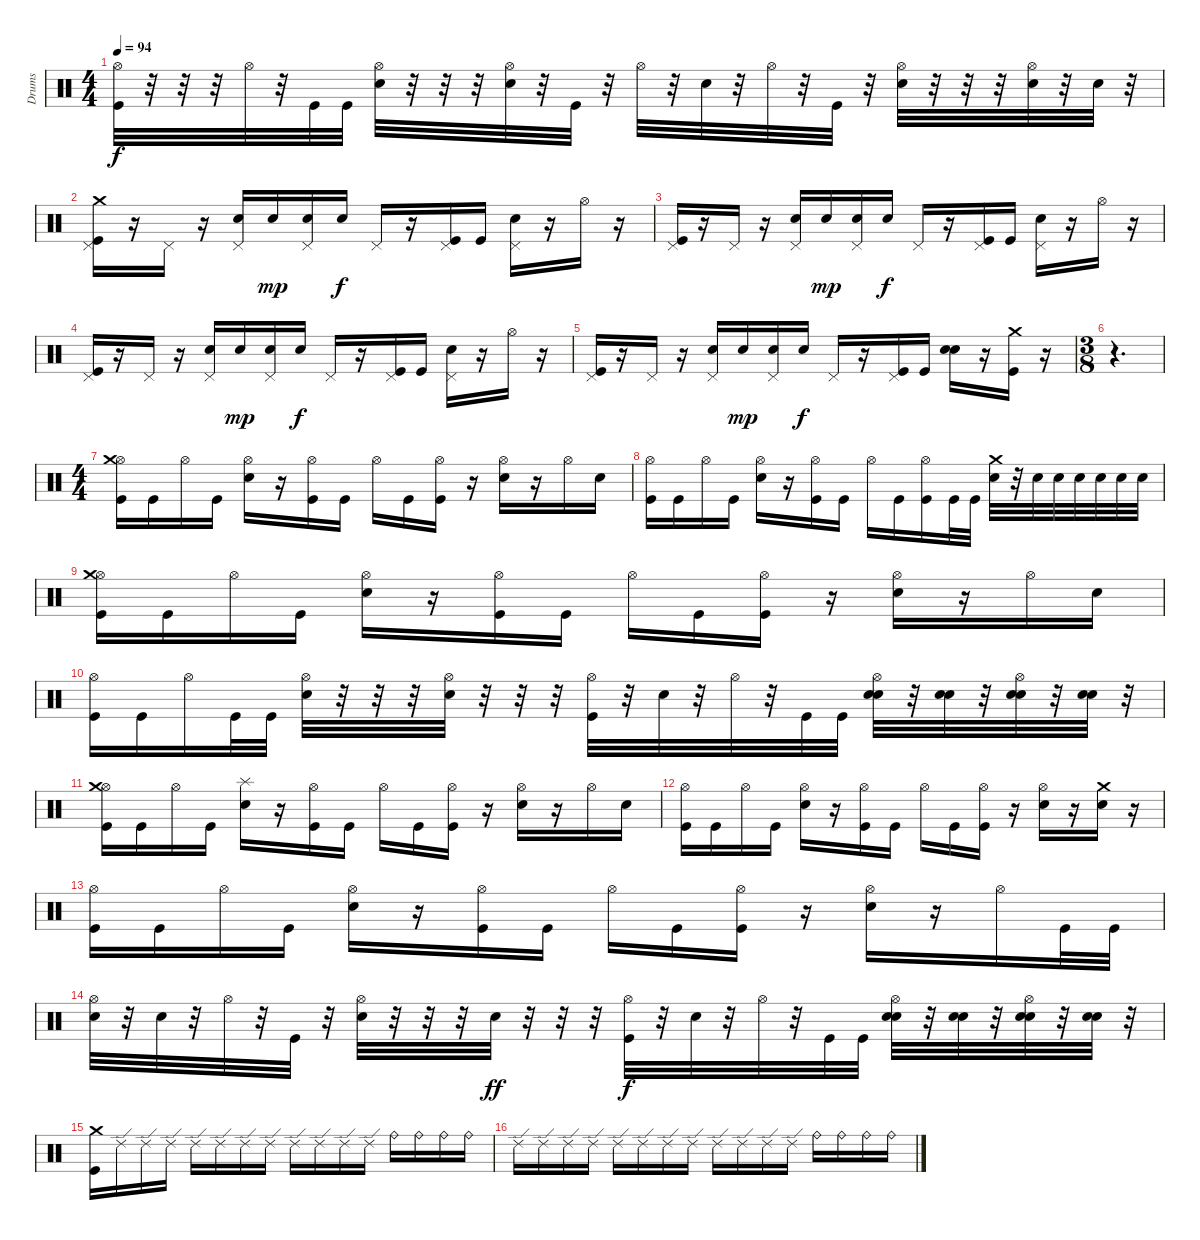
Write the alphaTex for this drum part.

\track ("Drums" "Drums") {instrument percussion}
\staff {score}
\articulation defaults
\ts (4 4)
\tempo 94
\clef neutral
\ks c
("Hi-Hat (open)" "Kick (hit)").32{dy f} r.32 r.32 r.32 "Hi-Hat (open)".32 r.32 "Kick (hit)".32 "Kick (hit)".32 ("Hi-Hat (open)" "Electric Snare (hit)").32 r.32 r.32 r.32 ("Hi-Hat (open)" "Electric Snare (hit)").32 r.32 "Kick (hit)".32 r.32 "Hi-Hat (open)".32 r.32 "Electric Snare (hit)".32 r.32 "Hi-Hat (open)".32 r.32 "Kick (hit)".32 r.32 ("Hi-Hat (open)" "Electric Snare (hit)").32 r.32 r.32 r.32 ("Hi-Hat (open)" "Electric Snare (hit)").32 r.32 "Electric Snare (hit)".32 r.32 |
("Pedal Hi-Hat (hit)" "Crash medium (hit)" "Kick (hit)").16 r.16 "Pedal Hi-Hat (hit)".16 r.16 ("Pedal Hi-Hat (hit)" "Electric Snare (hit)").16 "Electric Snare (hit)".16{dy mp} ("Pedal Hi-Hat (hit)" "Electric Snare (hit)").16 "Electric Snare (hit)".16{dy f} "Pedal Hi-Hat (hit)".16 r.16 ("Pedal Hi-Hat (hit)" "Kick (hit)").16 "Kick (hit)".16 ("Pedal Hi-Hat (hit)" "Electric Snare (hit)").16 r.16 "Hi-Hat (open)".16 r.16 |
("Pedal Hi-Hat (hit)" "Kick (hit)").16 r.16 "Pedal Hi-Hat (hit)".16 r.16 ("Pedal Hi-Hat (hit)" "Electric Snare (hit)").16 "Electric Snare (hit)".16{dy mp} ("Pedal Hi-Hat (hit)" "Electric Snare (hit)").16 "Electric Snare (hit)".16{dy f} "Pedal Hi-Hat (hit)".16 r.16 ("Pedal Hi-Hat (hit)" "Kick (hit)").16 "Kick (hit)".16 ("Pedal Hi-Hat (hit)" "Electric Snare (hit)").16 r.16 "Hi-Hat (open)".16 r.16 |
("Pedal Hi-Hat (hit)" "Kick (hit)").16 r.16 "Pedal Hi-Hat (hit)".16 r.16 ("Pedal Hi-Hat (hit)" "Electric Snare (hit)").16 "Electric Snare (hit)".16{dy mp} ("Pedal Hi-Hat (hit)" "Electric Snare (hit)").16 "Electric Snare (hit)".16{dy f} "Pedal Hi-Hat (hit)".16 r.16 ("Pedal Hi-Hat (hit)" "Kick (hit)").16 "Kick (hit)".16 ("Pedal Hi-Hat (hit)" "Electric Snare (hit)").16 r.16 "Hi-Hat (open)".16 r.16 |
("Pedal Hi-Hat (hit)" "Kick (hit)").16 r.16 "Pedal Hi-Hat (hit)".16 r.16 ("Pedal Hi-Hat (hit)" "Electric Snare (hit)").16 "Electric Snare (hit)".16{dy mp} ("Pedal Hi-Hat (hit)" "Electric Snare (hit)").16 "Electric Snare (hit)".16{dy f} "Pedal Hi-Hat (hit)".16 r.16 ("Pedal Hi-Hat (hit)" "Kick (hit)").16 "Kick (hit)".16 ("Snare (hit) 2" "Electric Snare (hit)").16 r.16 ("Crash medium (hit)" "Kick (hit)").16 r.16 |
\ts (3 8)
r.4{d} |
\ts (4 4)
("Hi-Hat (open)" "Crash medium (hit)" "Kick (hit)").16 "Kick (hit)".16 "Hi-Hat (open)".16 "Kick (hit)".16 ("Hi-Hat (open)" "Electric Snare (hit)").16 r.16 ("Hi-Hat (open)" "Kick (hit)").16 "Kick (hit)".16 "Hi-Hat (open)".16 "Kick (hit)".16 ("Hi-Hat (open)" "Kick (hit)").16 r.16 ("Hi-Hat (open)" "Electric Snare (hit)").16 r.16 "Hi-Hat (open)".16 "Electric Snare (hit)".16 |
("Hi-Hat (open)" "Kick (hit)").16 "Kick (hit)".16 "Hi-Hat (open)".16 "Kick (hit)".16 ("Hi-Hat (open)" "Electric Snare (hit)").16 r.16 ("Hi-Hat (open)" "Kick (hit)").16 "Kick (hit)".16 "Hi-Hat (open)".16 "Kick (hit)".16 ("Hi-Hat (open)" "Kick (hit)").16 "Kick (hit)".32 "Kick (hit)".32 ("Electric Snare (hit)" "Crash medium (hit)").32 r.32 "Electric Snare (hit)".32 "Electric Snare (hit)".32 "Electric Snare (hit)".32 "Electric Snare (hit)".32 "Electric Snare (hit)".32 "Electric Snare (hit)".32 |
("Hi-Hat (open)" "Crash medium (hit)" "Kick (hit)").16 "Kick (hit)".16 "Hi-Hat (open)".16 "Kick (hit)".16 ("Hi-Hat (open)" "Electric Snare (hit)").16 r.16 ("Hi-Hat (open)" "Kick (hit)").16 "Kick (hit)".16 "Hi-Hat (open)".16 "Kick (hit)".16 ("Hi-Hat (open)" "Kick (hit)").16 r.16 ("Hi-Hat (open)" "Electric Snare (hit)").16 r.16 "Hi-Hat (open)".16 "Electric Snare (hit)".16 |
("Hi-Hat (open)" "Kick (hit)").16 "Kick (hit)".16 "Hi-Hat (open)".16 "Kick (hit)".32 "Kick (hit)".32 ("Hi-Hat (open)" "Electric Snare (hit)").32 r.32 r.32 r.32 ("Hi-Hat (open)" "Electric Snare (hit)").32 r.32 r.32 r.32 ("Hi-Hat (open)" "Kick (hit)").32 r.32 "Electric Snare (hit)".32 r.32 "Hi-Hat (open)".32 r.32 "Kick (hit)".32 "Kick (hit)".32 ("Hi-Hat (open)" "Snare (hit) 2" "Electric Snare (hit)").32 r.32 ("Snare (hit) 2" "Electric Snare (hit)").32 r.32 ("Hi-Hat (open)" "Snare (hit) 2" "Electric Snare (hit)").32 r.32 ("Snare (hit) 2" "Electric Snare (hit)").32 r.32 |
("Hi-Hat (open)" "Crash medium (hit)" "Kick (hit)").16 "Kick (hit)".16 "Hi-Hat (open)".16 "Kick (hit)".16 ("Splash (hit)" "Electric Snare (hit)").16 r.16 ("Hi-Hat (open)" "Kick (hit)").16 "Kick (hit)".16 "Hi-Hat (open)".16 "Kick (hit)".16 ("Hi-Hat (open)" "Kick (hit)").16 r.16 ("Hi-Hat (open)" "Electric Snare (hit)").16 r.16 "Hi-Hat (open)".16 "Electric Snare (hit)".16 |
("Hi-Hat (open)" "Kick (hit)").16 "Kick (hit)".16 "Hi-Hat (open)".16 "Kick (hit)".16 ("Hi-Hat (open)" "Electric Snare (hit)").16 r.16 ("Hi-Hat (open)" "Kick (hit)").16 "Kick (hit)".16 "Hi-Hat (open)".16 "Kick (hit)".16 ("Hi-Hat (open)" "Kick (hit)").16 r.16 ("Hi-Hat (open)" "Electric Snare (hit)").16 r.16 ("Crash medium (hit)" "Electric Snare (hit)").16 r.16 |
("Hi-Hat (open)" "Kick (hit)").16 "Kick (hit)".16 "Hi-Hat (open)".16 "Kick (hit)".16 ("Hi-Hat (open)" "Electric Snare (hit)").16 r.16 ("Hi-Hat (open)" "Kick (hit)").16 "Kick (hit)".16 "Hi-Hat (open)".16 "Kick (hit)".16 ("Hi-Hat (open)" "Kick (hit)").16 r.16 ("Hi-Hat (open)" "Electric Snare (hit)").16 r.16 "Hi-Hat (open)".16 "Kick (hit)".32 "Kick (hit)".32 |
("Hi-Hat (open)" "Electric Snare (hit)").32 r.32 "Electric Snare (hit)".32 r.32 "Hi-Hat (open)".32 r.32 "Kick (hit)".32 r.32 ("Hi-Hat (open)" "Electric Snare (hit)").32 r.32 r.32 r.32 "Electric Snare (hit)".32{dy ff} r.32 r.32 r.32 ("Hi-Hat (open)" "Kick (hit)").32{dy f} r.32 "Electric Snare (hit)".32 r.32 "Hi-Hat (open)".32 r.32 "Kick (hit)".32 "Kick (hit)".32 ("Hi-Hat (open)" "Snare (hit) 2" "Electric Snare (hit)").32 r.32 ("Electric Snare (hit)" "Snare (hit) 2").32 r.32 ("Hi-Hat (open)" "Electric Snare (hit)" "Snare (hit) 2").32 r.32 ("Electric Snare (hit)" "Snare (hit) 2").32 r.32 |
("Crash medium (hit)" "Kick (hit)").16 "Ride (edge) 2".16 "Ride (edge) 2".16 "Ride (edge) 2".16 "Ride (edge) 2".16 "Ride (edge) 2".16 "Ride (edge) 2".16 "Ride (edge) 2".16 "Ride (edge) 2".16 "Ride (edge) 2".16 "Ride (edge) 2".16 "Ride (edge) 2".16 "Ride (bell)".16 "Ride (bell)".16 "Ride (bell)".16 "Ride (bell)".16 |
"Ride (edge) 2".16 "Ride (edge) 2".16 "Ride (edge) 2".16 "Ride (edge) 2".16 "Ride (edge) 2".16 "Ride (edge) 2".16 "Ride (edge) 2".16 "Ride (edge) 2".16 "Ride (edge) 2".16 "Ride (edge) 2".16 "Ride (edge) 2".16 "Ride (edge) 2".16 "Ride (bell)".16 "Ride (bell)".16 "Ride (bell)".16 "Ride (bell)".16
